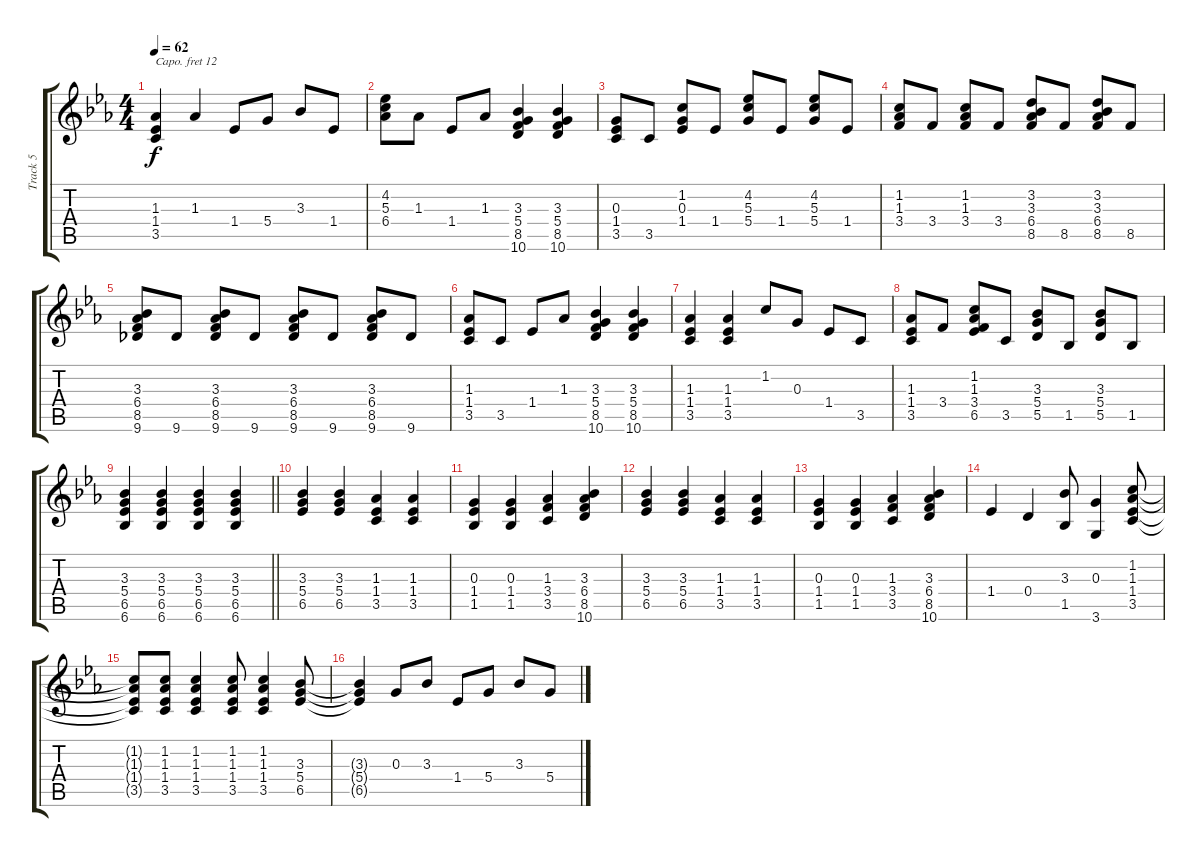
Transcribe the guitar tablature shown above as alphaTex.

\track ("Track 5" "Track 5") {instrument acousticgrandpiano}
\staff {score tabs}
\capo 12
\tuning (E4 B3 G3 D3 A2 E2) {hide}
\ts (4 4)
\tempo 62
\clef g2
\ks eb
(1.3 1.4 3.5).4{dy f} 1.3.4 1.4.8 5.4.8 3.3.8 1.4.8 |
(4.2 5.3 6.4).8 1.3.8 1.4.8 1.3.8 (3.3 5.4 8.5 10.6).4 (3.3 5.4 8.5 10.6).4 |
(0.3 1.4 3.5).8 3.5.8 (1.2 0.3 1.4).8 1.4.8 (4.2 5.3 5.4).8 1.4.8 (4.2 5.3 5.4).8 1.4.8 |
(1.2 1.3 3.4).8 3.4.8 (1.2 1.3 3.4).8 3.4.8 (3.2 3.3 6.4 8.5).8 8.5.8 (3.2 3.3 6.4 8.5).8 8.5.8 |
(3.3 6.4 8.5 9.6).8 9.6.8 (3.3 6.4 8.5 9.6).8 9.6.8 (3.3 6.4 8.5 9.6).8 9.6.8 (3.3 6.4 8.5 9.6).8 9.6.8 |
(1.3 1.4 3.5).8 3.5.8 1.4.8 1.3.8 (3.3 5.4 8.5 10.6).4 (3.3 5.4 8.5 10.6).4 |
(1.3 1.4 3.5).4 (1.3 1.4 3.5).4 1.2.8 0.3.8 1.4.8 3.5.8 |
(1.3 1.4 3.5).8 3.4.8 (1.2 1.3 3.4 6.5).8 3.5.8 (3.3 5.4 5.5).8 1.5.8 (3.3 5.4 5.5).8 1.5.8 |
\barLineRight lightlight
(3.3 5.4 6.5 6.6).4 (3.3 5.4 6.5 6.6).4 (3.3 5.4 6.5 6.6).4 (3.3 5.4 6.5 6.6).4 |
(3.3 5.4 6.5).4 (3.3 5.4 6.5).4 (1.3 1.4 3.5).4 (1.3 1.4 3.5).4 |
(0.3 1.4 1.5).4 (0.3 1.4 1.5).4 (1.3 3.4 3.5).4 (3.3 6.4 8.5 10.6).4 |
(3.3 5.4 6.5).4 (3.3 5.4 6.5).4 (1.3 1.4 3.5).4 (1.3 1.4 3.5).4 |
(0.3 1.4 1.5).4 (0.3 1.4 1.5).4 (1.3 3.4 3.5).4 (3.3 6.4 8.5 10.6).4 |
1.4.4 0.4.4 (3.3 1.5).8 (0.3 3.6).4 (1.2 1.3 1.4 3.5).8 |
(1.2{t} 1.3{t} 1.4{t} 3.5{t}).8 (1.2 1.3 1.4 3.5).8 (1.2 1.3 1.4 3.5).4 (1.2 1.3 1.4 3.5).8 (1.2 1.3 1.4 3.5).4 (3.3 5.4 6.5).8 |
(3.3{t} 5.4{t} 6.5{t}).4 0.3.8 3.3.8 1.4.8 5.4.8 3.3.8 5.4.8
